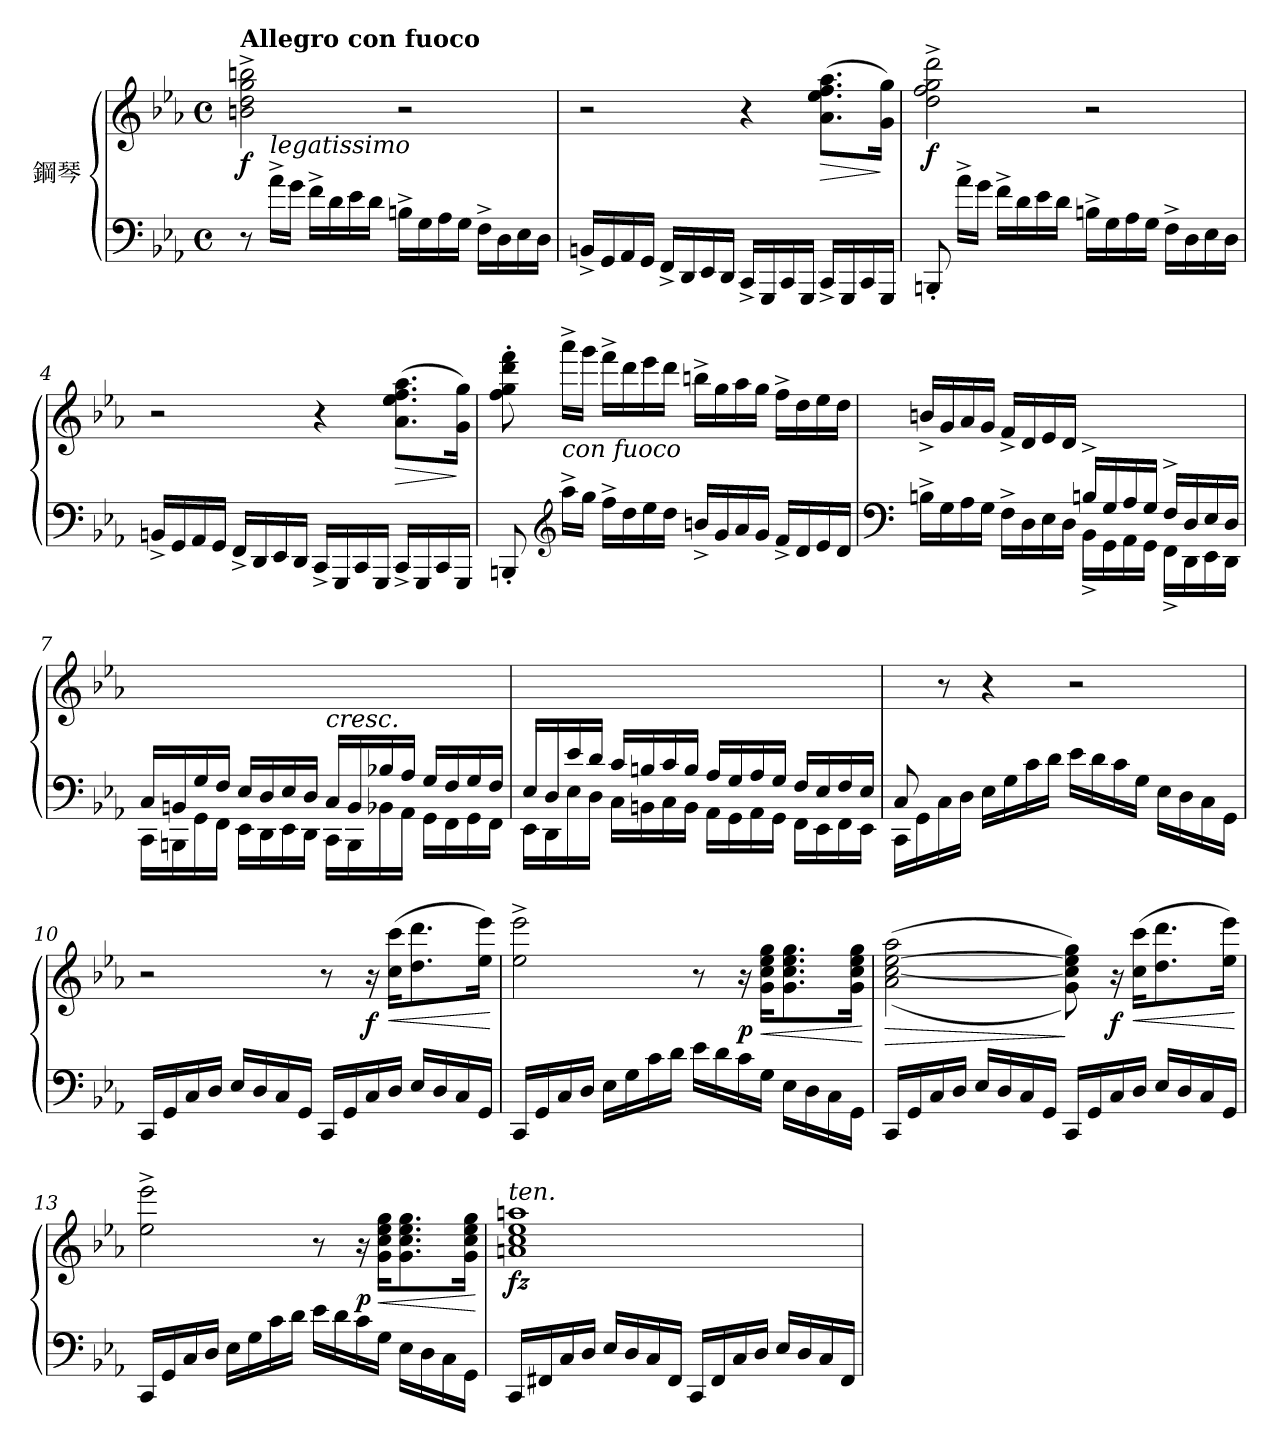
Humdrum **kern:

**kern	**kern	**dynam
*part1	*part1	*part1
*staff2	*staff1	*staff1/2
*I"鋼琴	*	*
*clefF4	*clefG2	*
*k[b-e-a-]	*k[b-e-a-]	*
*M4/4	*M4/4	*
*met(c)	*met(c)	*
*MM160	*MM160	*
=1	=1	=1
!	!LO:TX:a:B:t=Allegro con fuoco	!
!	!	!LO:DY:b
8r	2bn\^ 2dd\^ 2gg\^ 2bbn\^	f
!LO:TX:a:i:t=legatissimo	!	!
16a-^\LL	.	.
16g\JJ	.	.
16f^\LL	.	.
16d\	.	.
16e-\	.	.
16d\JJ	.	.
16Bn^\LL	2r	.
16G\	.	.
16A-\	.	.
16G\JJ	.	.
16F^\LL	.	.
16D\	.	.
16E-\	.	.
16D\JJ	.	.
=2	=2	=2
16BBn^/LL	2r	.
16GG/	.	.
16AA-/	.	.
16GG/JJ	.	.
16FF^/LL	.	.
16DD/	.	.
16EE-/	.	.
16DD/JJ	.	.
16CC^/LL	4r	.
16GGG/	.	.
16CC/	.	.
16GGG/JJ	.	.
!	!	!LO:HP:b
16CC^/LL	(>8.a-\ 8.ee-\ 8.ff\ 8.aa-\L	>
16GGG/	.	.
16CC/	.	.
16GGG/JJ	16g\ 16gg\Jk)	]
=3	=3	=3
!	!	!LO:DY:b
8BBBn'/	2dd\^ 2ff\^ 2gg\^ 2ddd\^	f
16a-^\LL	.	.
16g\JJ	.	.
16f^\LL	.	.
16d\	.	.
16e-\	.	.
16d\JJ	.	.
16Bn^\LL	2r	.
16G\	.	.
16A-\	.	.
16G\JJ	.	.
16F^\LL	.	.
16D\	.	.
16E-\	.	.
16D\JJ	.	.
!!LO:LB:g=z
=4	=4	=4
16BBn^/LL	2r	.
16GG/	.	.
16AA-/	.	.
16GG/JJ	.	.
16FF^/LL	.	.
16DD/	.	.
16EE-/	.	.
16DD/JJ	.	.
16CC^/LL	4r	.
16GGG/	.	.
16CC/	.	.
16GGG/JJ	.	.
!	!	!LO:HP:b
16CC^/LL	(>8.a-\ 8.ee-\ 8.ff\ 8.aa-\L	>
16GGG/	.	.
16CC/	.	.
16GGG/JJ	16g\ 16gg\Jk)	]
=5	=5	=5
8BBBn'/	8ff\' 8gg\' 8ddd\' 8fff\'	.
*clefG2	*	*
!	!LO:TX:b:i:t=con fuoco	!
16aa-^\LL	(>16aaa-^\LL	.
16gg\JJ	16ggg\JJ	.
16ff^\LL	16fff^\LL	.
16dd\	16ddd\	.
16ee-\	16eee-\	.
16dd\JJ	16ddd\JJ	.
16bn^/LL	16bbn^\LL	.
16g/	16gg\	.
16a-/	16aa-\	.
16g/JJ	16gg\JJ	.
16f^/LL	16ff^\LL	.
16d/	16dd\	.
16e-/	16ee-\	.
16d/JJ	16dd\JJ	.
=6	=6	=6
*clefF4	*	*
*^	*	*
2ryy	16Bn^\LL	16bn^/LL	.
.	16G\	16g/	.
.	16A-\	16a-/	.
.	16G\JJ	16g/JJ	.
.	16F^\LL	16f^/LL	.
.	16D\	16d/	.
.	16E-\	16e-/	.
.	16D\JJ	16d/JJ	.
16Bn^/LL	16BB-^\LL	2ryy	.
16G/	16GG\	.	.
16A-/	16AA-\	.	.
16G/JJ	16GG\JJ	.	.
16F^/LL	16FF^\LL	.	.
16D/	16DD\	.	.
16E-/	16EE-\	.	.
16D/JJ	16DD\JJ	.	.
!!LO:LB:g=z
=7	=7	=7	=7
16C/LL	16CC\LL	1ryy	.
16BBn/)	16BBBn\	.	.
16G/	16GG\	.	.
16F/JJ	16FF\JJ	.	.
16E-/LL	16EE-\LL	.	.
16D/	16DD\	.	.
16E-/	16EE-\	.	.
16D/JJ	16DD\JJ	.	.
!LO:TX:a:i:t=cresc.	!	!	!
16C/LL	16CC\LL	.	.
16BB/	16BBB\	.	.
16B-X/	16BB-X\	.	.
16A-/JJ	16AA-\JJ	.	.
16G/LL	16GG\LL	.	.
16F/	16FF\	.	.
16G/	16GG\	.	.
16F/JJ	16FF\JJ	.	.
=8	=8	=8	=8
16E-/LL	16EE-\LL	1ryy	.
16D/	16DD\	.	.
16e-/	16E-\	.	.
16d/JJ	16D\JJ	.	.
16c/LL	16C\LL	.	.
16Bn/	16BBn\	.	.
16c/	16C\	.	.
16B/JJ	16BB\JJ	.	.
16A-/LL	16AA-\LL	.	.
16G/	16GG\	.	.
16A-/	16AA-\	.	.
16G/JJ	16GG\JJ	.	.
16F/LL	16FF\LL	.	.
16E-/	16EE-\	.	.
16F/	16FF\	.	.
16E-/JJ	16EE-\JJ	.	.
=9	=9	=9	=9
8C/	16CC\LL	8ryy	.
.	16GG\	.	.
2..ryy	16C\	8r	.
.	16D\JJ	.	.
.	16E-\LL	4r	.
.	16G\	.	.
.	16c\	.	.
.	16d\JJ	.	.
.	16e-\LL	2r	.
.	16d\	.	.
.	16c\	.	.
.	16G\JJ	.	.
.	16E-\LL	.	.
.	16D\	.	.
.	16C\	.	.
.	16GG\JJ	.	.
*v	*v	*	*
!!LO:LB:g=z
=10	=10	=10
16CC/LL	2r	.
16GG/	.	.
16C/	.	.
16D/JJ	.	.
16E-/LL	.	.
16D/	.	.
16C/	.	.
16GG/JJ	.	.
16CC/LL	8r	.
16GG/	.	.
!	!	!LO:DY:b
16C/	16r	f
!	!	!LO:HP:b
16D/JJ	(>16cc\ 16ccc\KL	<
16E-/LL	8.dd\ 8.ddd\	.
16D/	.	.
16C/	.	.
16GG/JJ	16ee-\ 16eee-\Jk)	.
.	.	[
=11	=11	=11
16CC/LL	2ee-\^ 2eee-\^	.
16GG/	.	.
16C/	.	.
16D/JJ	.	.
16E-\LL	.	.
16G\	.	.
16c\	.	.
16d\JJ	.	.
16e-\LL	8r	.
16d\	.	.
!	!	!LO:DY:b
16c\	16r	p
!	!	!LO:HP:b
16G\JJ	16g\ 16cc\ 16ee-\ 16gg\KL	<
16E-\LL	8.g\ 8.cc\ 8.ee-\ 8.gg\	.
16D\	.	.
16C\	.	.
16GG\JJ	16g\ 16cc\ 16ee-\ 16gg\Jk	.
.	.	[
=12	=12	=12
!	!	!LO:HP:b
16CC/LL	(>(<2a-\ [2cc\ [2ee-\ 2aa-\	>
16GG/	.	.
16C/	.	.
16D/JJ	.	.
16E-/LL	.	.
16D/	.	.
16C/	.	.
16GG/JJ	.	.
16CC/LL	8g\ 8cc\] 8ee-\] 8gg\))	]
16GG/	.	.
!	!	!LO:DY:b
16C/	16r	f
!	!	!LO:HP:b
16D/JJ	(>16cc\ 16ccc\KL	<
16E-/LL	8.dd\ 8.ddd\	.
16D/	.	.
16C/	.	.
16GG/JJ	16ee-\ 16eee-\Jk)	.
.	.	[
!!LO:LB:g=z
=13	=13	=13
16CC/LL	2ee-\^ 2eee-\^	.
16GG/	.	.
16C/	.	.
16D/JJ	.	.
16E-\LL	.	.
16G\	.	.
16c\	.	.
16d\JJ	.	.
16e-\LL	8r	.
16d\	.	.
!	!	!LO:DY:b
16c\	16r	p
!	!	!LO:HP:b
16G\JJ	16g\ 16cc\ 16ee-\ 16gg\KL	<
16E-\LL	8.g\ 8.cc\ 8.ee-\ 8.gg\	.
16D\	.	.
16C\	.	.
16GG\JJ	16g\ 16cc\ 16ee-\ 16gg\Jk	.
.	.	[
=14	=14	=14
!	!LO:TX:a:i:t=ten.	!
!	!	!LO:DY:b
16CC/LL	1an 1cc 1ee- 1aan	fz
16FF#X/	.	.
16C/	.	.
16D/JJ	.	.
16E-/LL	.	.
16D/	.	.
16C/	.	.
16FF#/JJ	.	.
16CC/LL	.	.
16FF#/	.	.
16C/	.	.
16D/JJ	.	.
16E-/LL	.	.
16D/	.	.
16C/	.	.
16FF#/JJ	.	.
=	=	=
*-	*-	*-
